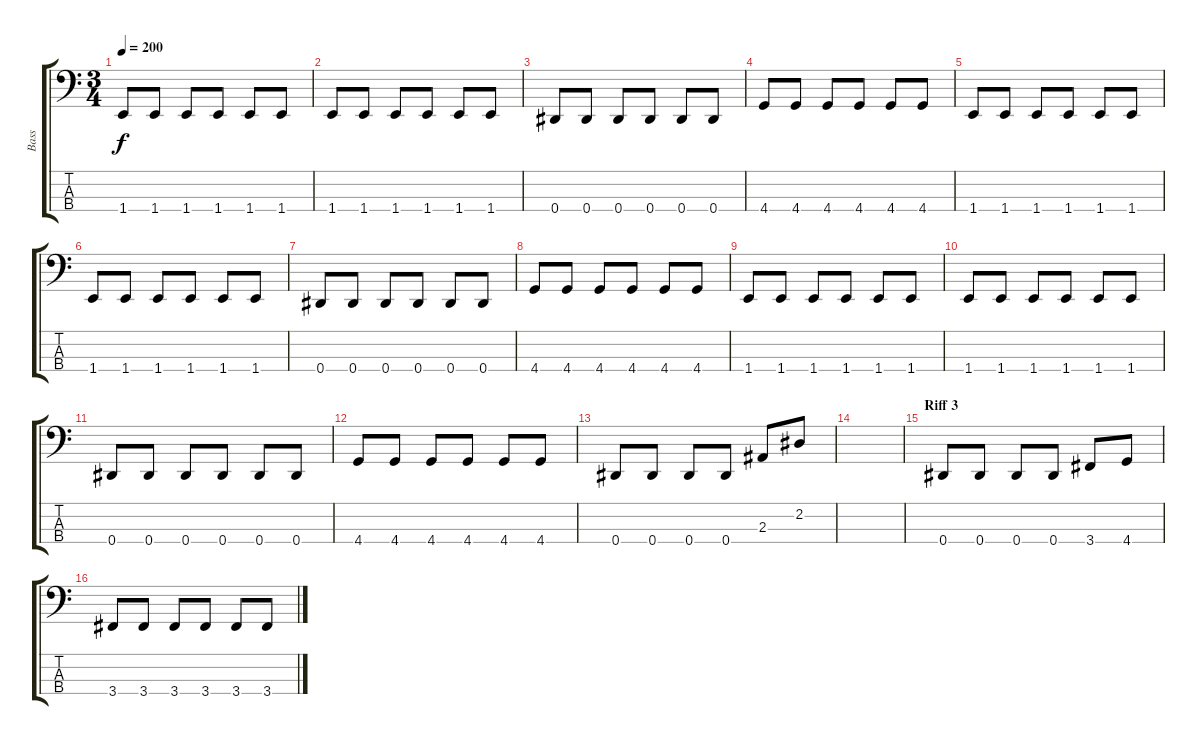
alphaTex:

\track ("Bass" "Bass") {instrument electricbasspick}
\staff {score tabs}
\tuning (Gb2 Db2 Ab1 Eb1) {hide}
\ts (3 4)
\tempo 200
\clef f4
\ks c
1.4.8{dy f} 1.4.8 1.4.8 1.4.8 1.4.8 1.4.8 |
1.4.8 1.4.8 1.4.8 1.4.8 1.4.8 1.4.8 |
0.4.8 0.4.8 0.4.8 0.4.8 0.4.8 0.4.8 |
4.4.8 4.4.8 4.4.8 4.4.8 4.4.8 4.4.8 |
1.4.8 1.4.8 1.4.8 1.4.8 1.4.8 1.4.8 |
1.4.8 1.4.8 1.4.8 1.4.8 1.4.8 1.4.8 |
0.4.8 0.4.8 0.4.8 0.4.8 0.4.8 0.4.8 |
4.4.8 4.4.8 4.4.8 4.4.8 4.4.8 4.4.8 |
1.4.8 1.4.8 1.4.8 1.4.8 1.4.8 1.4.8 |
1.4.8 1.4.8 1.4.8 1.4.8 1.4.8 1.4.8 |
0.4.8 0.4.8 0.4.8 0.4.8 0.4.8 0.4.8 |
4.4.8 4.4.8 4.4.8 4.4.8 4.4.8 4.4.8 |
0.4.8 0.4.8 0.4.8 0.4.8 2.3.8 2.2.8 |
|
\section ("" "Riff 3")
0.4.8 0.4.8 0.4.8 0.4.8 3.4.8 4.4.8 |
3.4.8 3.4.8 3.4.8 3.4.8 3.4.8 3.4.8
